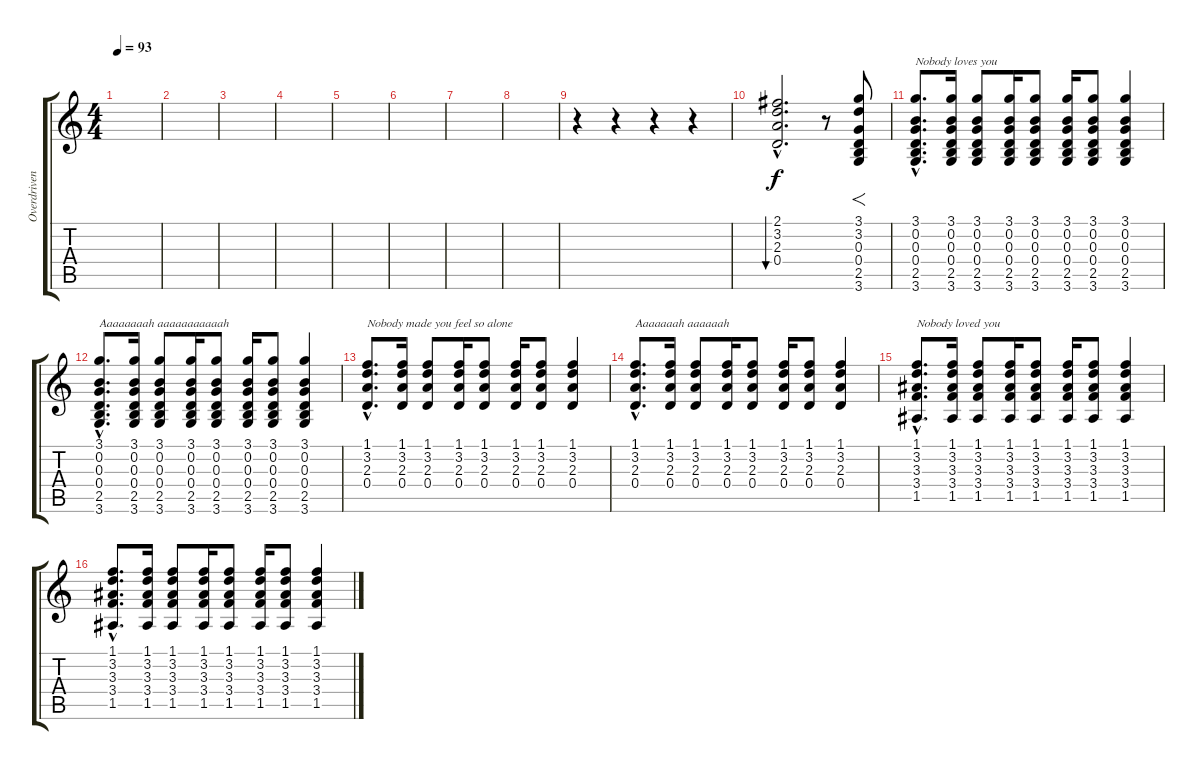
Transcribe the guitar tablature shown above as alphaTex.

\track ("Overdriven Guitar (chorus)" "Overdriven") {instrument overdrivenguitar}
\staff {score tabs}
\tuning (E4 B3 G3 D3 A2 E2) {hide}
\ts (4 4)
\tempo 93
\clef g2
\ks c
|
|
|
|
|
|
|
|
r.4 r.4 r.4 r.4 |
(2.1{hac} 3.2{hac} 2.3{hac} 0.4{hac}).2{d bu 240} r.8 (3.1 3.2 0.3 0.4 2.5 3.6).8{f volume 14} |
(3.1{hac} 0.2{hac} 0.3{hac} 0.4{hac} 2.5{hac} 3.6{hac}).8{d txt "Nobody loves you"} (3.1 0.2 0.3 0.4 2.5 3.6).16 (3.1 0.2 0.3 0.4 2.5 3.6).8 (3.1 0.2 0.3 0.4 2.5 3.6).16 (3.1 0.2 0.3 0.4 2.5 3.6).8 (3.1 0.2 0.3 0.4 2.5 3.6).16 (3.1 0.2 0.3 0.4 2.5 3.6).8 (3.1 0.2 0.3 0.4 2.5 3.6).4 |
(3.1{hac} 0.2{hac} 0.3{hac} 0.4{hac} 2.5{hac} 3.6{hac}).8{d txt "Aaaaaaaah aaaaaaaaaaah"} (3.1 0.2 0.3 0.4 2.5 3.6).16 (3.1 0.2 0.3 0.4 2.5 3.6).8 (3.1 0.2 0.3 0.4 2.5 3.6).16 (3.1 0.2 0.3 0.4 2.5 3.6).8 (3.1 0.2 0.3 0.4 2.5 3.6).16 (3.1 0.2 0.3 0.4 2.5 3.6).8 (3.1 0.2 0.3 0.4 2.5 3.6).4 |
(1.1{hac} 3.2{hac} 2.3{hac} 0.4{hac}).8{d txt "Nobody made you feel so alone"} (1.1 3.2 2.3 0.4).16 (1.1 3.2 2.3 0.4).8 (1.1 3.2 2.3 0.4).16 (1.1 3.2 2.3 0.4).8 (1.1 3.2 2.3 0.4).16 (1.1 3.2 2.3 0.4).8 (1.1 3.2 2.3 0.4).4 |
(1.1{hac} 3.2{hac} 2.3{hac} 0.4{hac}).8{d txt "Aaaaaaah aaaaaah"} (1.1 3.2 2.3 0.4).16 (1.1 3.2 2.3 0.4).8 (1.1 3.2 2.3 0.4).16 (1.1 3.2 2.3 0.4).8 (1.1 3.2 2.3 0.4).16 (1.1 3.2 2.3 0.4).8 (1.1 3.2 2.3 0.4).4 |
(1.1{hac} 3.2{hac} 3.3{hac} 3.4{hac} 1.5{hac}).8{d txt "Nobody loved you"} (1.1 3.2 3.3 3.4 1.5).16 (1.1 3.2 3.3 3.4 1.5).8 (1.1 3.2 3.3 3.4 1.5).16 (1.1 3.2 3.3 3.4 1.5).8 (1.1 3.2 3.3 3.4 1.5).16 (1.1 3.2 3.3 3.4 1.5).8 (1.1 3.2 3.3 3.4 1.5).4 |
(1.1{hac} 3.2{hac} 3.3{hac} 3.4{hac} 1.5{hac}).8{d} (1.1 3.2 3.3 3.4 1.5).16 (1.1 3.2 3.3 3.4 1.5).8 (1.1 3.2 3.3 3.4 1.5).16 (1.1 3.2 3.3 3.4 1.5).8 (1.1 3.2 3.3 3.4 1.5).16 (1.1 3.2 3.3 3.4 1.5).8 (1.1 3.2 3.3 3.4 1.5).4
